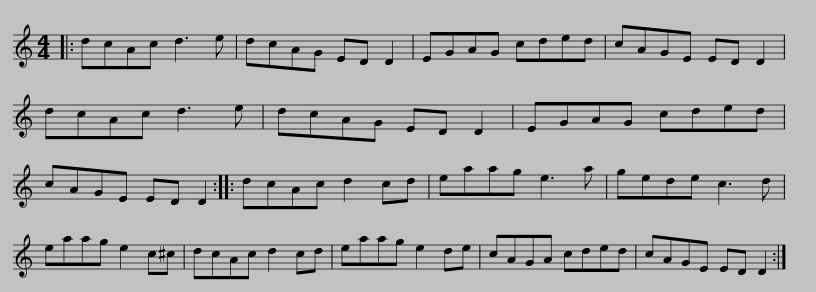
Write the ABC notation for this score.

X:1
L:1/8
M:4/4
I:linebreak $
K:C
V:1 treble
V:1
|: dcAc d3 e | dcAG ED D2 | EGAG cded | cAGE ED D2 | dcAc d3 e | %5
 dcAG ED D2 |$ EGAG cded | cAGE ED D2 :: dcAc d2 cd | eaag e3 a | %10
 gede c3 d | eaag e2 c^c |$ dcAc d2 cd | eaag e2 de | cAGA cded | %15
 cAGE ED D2 :| %16
